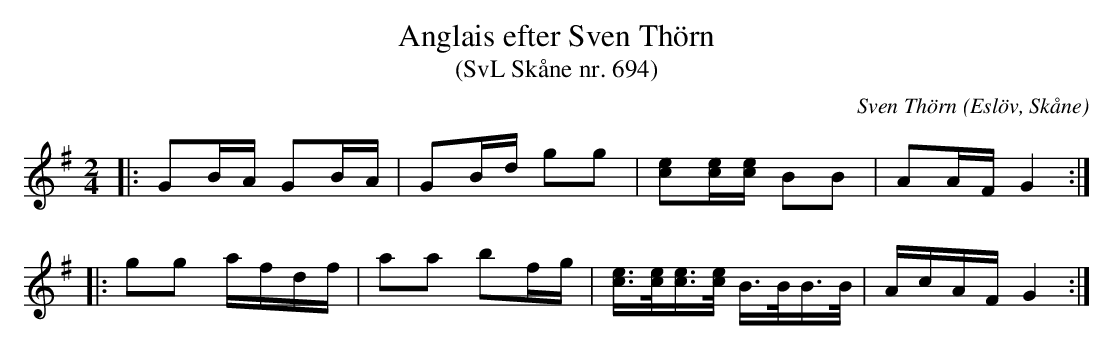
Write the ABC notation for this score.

X:1
T:Anglais efter Sven Thörn
T:(SvL Skåne nr. 694)
O:Eslöv, Skåne
C:Sven Thörn
M:2/4
L:1/16
K:G
|:G2BA G2BA | G2Bd g2g2 | [ec]2[ec][ec] B2B2 | A2AF G4 :|
|: g2g2 afdf | a2a2 b2fg | [ec]>[ec][ec]>[ec] B>BB>B | AcAF G4 :|
